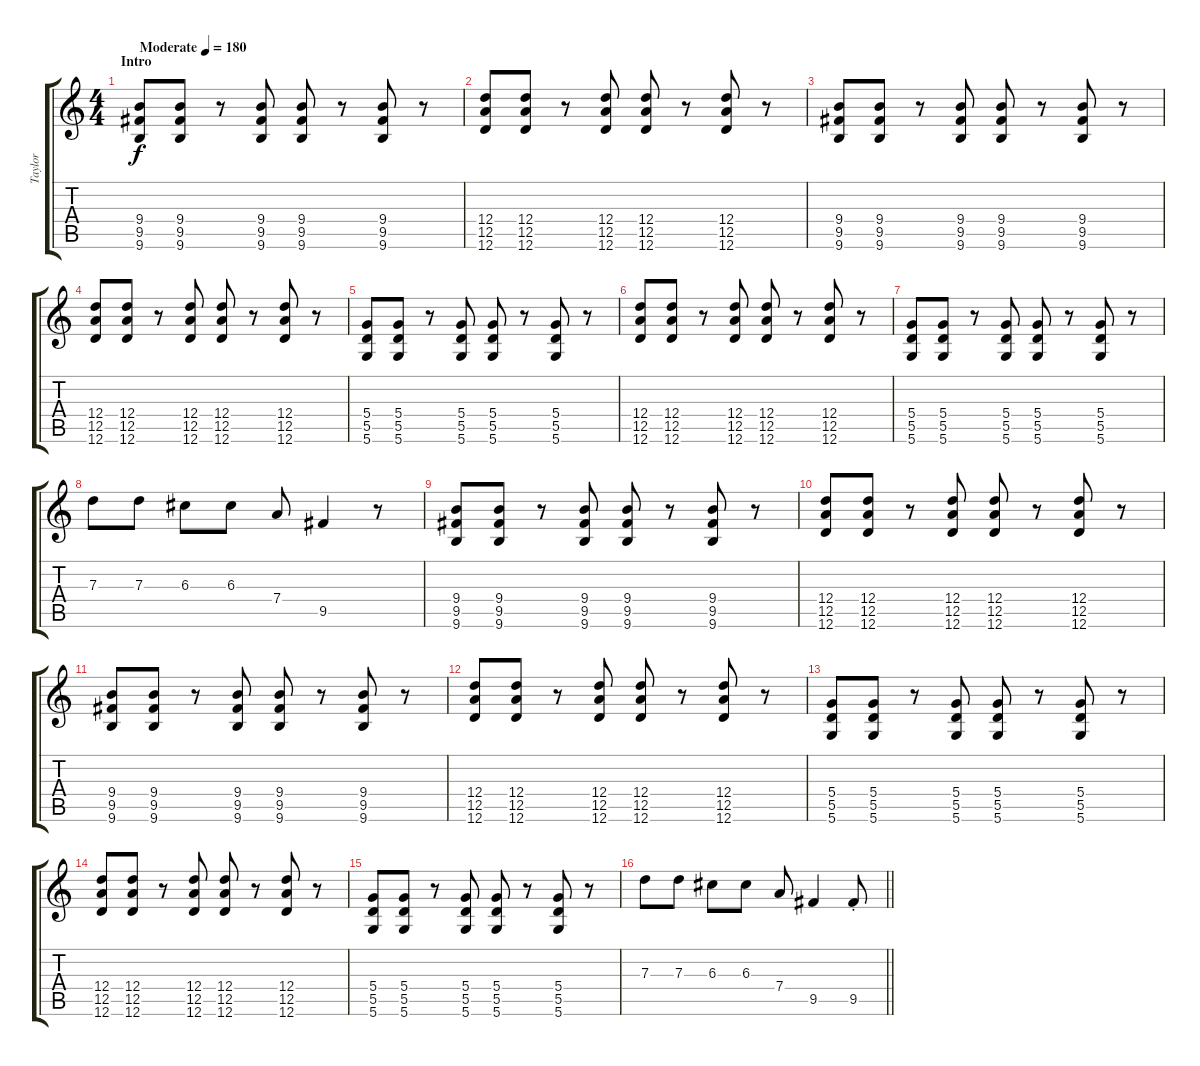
\track ("Taylor" "Taylor") {instrument overdrivenguitar}
\staff {score tabs}
\tuning (E4 B3 G3 D3 A2 D2) {hide}
\ts (4 4)
\section ("" "Intro")
\tempo (180 "Moderate")
\clef g2
\ks c
(9.4 9.5 9.6).8{dy f instrument overdrivenguitar} (9.4 9.5 9.6).8 r.8 (9.4 9.5 9.6).8 (9.4 9.5 9.6).8 r.8 (9.4 9.5 9.6).8 r.8 |
(12.4 12.5 12.6).8 (12.4 12.5 12.6).8 r.8 (12.4 12.5 12.6).8 (12.4 12.5 12.6).8 r.8 (12.4 12.5 12.6).8 r.8 |
(9.4 9.5 9.6).8 (9.4 9.5 9.6).8 r.8 (9.4 9.5 9.6).8 (9.4 9.5 9.6).8 r.8 (9.4 9.5 9.6).8 r.8 |
(12.4 12.5 12.6).8 (12.4 12.5 12.6).8 r.8 (12.4 12.5 12.6).8 (12.4 12.5 12.6).8 r.8 (12.4 12.5 12.6).8 r.8 |
(5.4 5.5 5.6).8 (5.4 5.5 5.6).8 r.8 (5.4 5.5 5.6).8 (5.4 5.5 5.6).8 r.8 (5.4 5.5 5.6).8 r.8 |
(12.4 12.5 12.6).8 (12.4 12.5 12.6).8 r.8 (12.4 12.5 12.6).8 (12.4 12.5 12.6).8 r.8 (12.4 12.5 12.6).8 r.8 |
(5.4 5.5 5.6).8 (5.4 5.5 5.6).8 r.8 (5.4 5.5 5.6).8 (5.4 5.5 5.6).8 r.8 (5.4 5.5 5.6).8 r.8 |
7.3.8 7.3.8 6.3.8 6.3.8 7.4.8 9.5.4 r.8 |
(9.4 9.5 9.6).8 (9.4 9.5 9.6).8 r.8 (9.4 9.5 9.6).8 (9.4 9.5 9.6).8 r.8 (9.4 9.5 9.6).8 r.8 |
(12.4 12.5 12.6).8 (12.4 12.5 12.6).8 r.8 (12.4 12.5 12.6).8 (12.4 12.5 12.6).8 r.8 (12.4 12.5 12.6).8 r.8 |
(9.4 9.5 9.6).8 (9.4 9.5 9.6).8 r.8 (9.4 9.5 9.6).8 (9.4 9.5 9.6).8 r.8 (9.4 9.5 9.6).8 r.8 |
(12.4 12.5 12.6).8 (12.4 12.5 12.6).8 r.8 (12.4 12.5 12.6).8 (12.4 12.5 12.6).8 r.8 (12.4 12.5 12.6).8 r.8 |
(5.4 5.5 5.6).8 (5.4 5.5 5.6).8 r.8 (5.4 5.5 5.6).8 (5.4 5.5 5.6).8 r.8 (5.4 5.5 5.6).8 r.8 |
(12.4 12.5 12.6).8 (12.4 12.5 12.6).8 r.8 (12.4 12.5 12.6).8 (12.4 12.5 12.6).8 r.8 (12.4 12.5 12.6).8 r.8 |
(5.4 5.5 5.6).8 (5.4 5.5 5.6).8 r.8 (5.4 5.5 5.6).8 (5.4 5.5 5.6).8 r.8 (5.4 5.5 5.6).8 r.8 |
\barLineRight lightlight
7.3.8 7.3.8 6.3.8 6.3.8 7.4.8 9.5.4 9.5{st}.8{volume 6}
